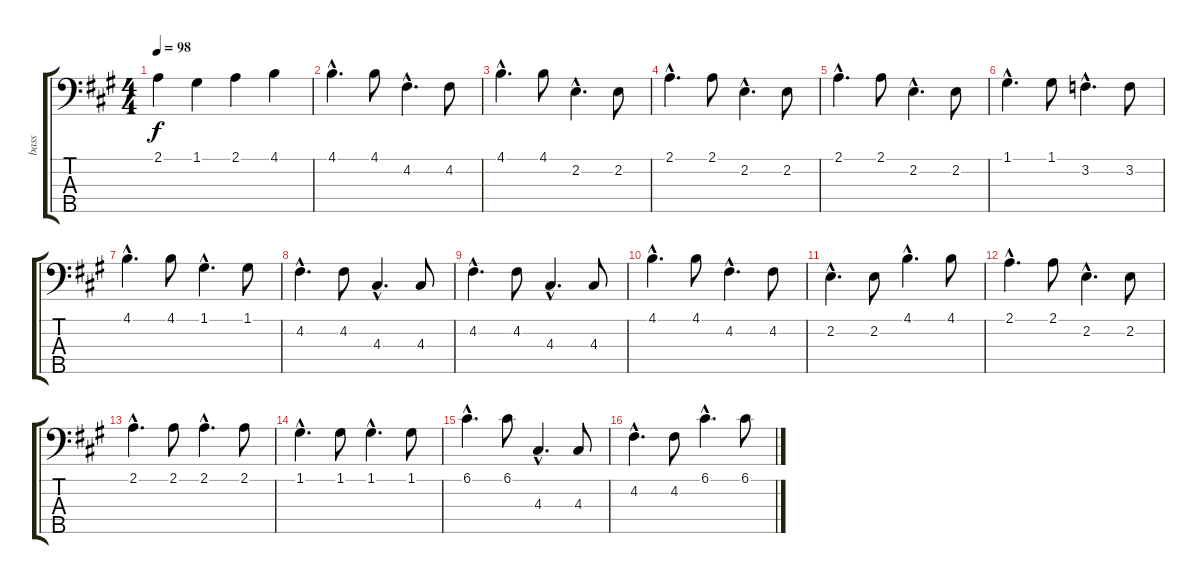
\track ("bass" "bass") {instrument electricbassfinger}
\staff {score tabs}
\tuning (G2 D2 A1 E1 B0) {hide}
\ts (4 4)
\tempo 98
\clef f4
\ks f#minor
2.1.4{dy f} 1.1.4 2.1.4 4.1.4 |
4.1{hac}.4{d} 4.1.8 4.2{hac}.4{d} 4.2.8 |
4.1{hac}.4{d} 4.1.8 2.2{hac}.4{d} 2.2.8 |
2.1{hac}.4{d} 2.1.8 2.2{hac}.4{d} 2.2.8 |
2.1{hac}.4{d} 2.1.8 2.2{hac}.4{d} 2.2.8 |
1.1{hac}.4{d} 1.1.8 3.2{hac}.4{d} 3.2.8 |
4.1{hac}.4{d} 4.1.8 1.1{hac}.4{d} 1.1.8 |
4.2{hac}.4{d} 4.2.8 4.3{hac}.4{d} 4.3.8 |
4.2{hac}.4{d} 4.2.8 4.3{hac}.4{d} 4.3.8 |
4.1{hac}.4{d} 4.1.8 4.2{hac}.4{d} 4.2.8 |
2.2{hac}.4{d} 2.2.8 4.1{hac}.4{d} 4.1.8 |
2.1{hac}.4{d} 2.1.8 2.2{hac}.4{d} 2.2.8 |
2.1{hac}.4{d} 2.1.8 2.1{hac}.4{d} 2.1.8 |
1.1{hac}.4{d} 1.1.8 1.1{hac}.4{d} 1.1.8 |
6.1{hac}.4{d} 6.1.8 4.3{hac}.4{d} 4.3.8 |
4.2{hac}.4{d} 4.2.8 6.1{hac}.4{d} 6.1.8
